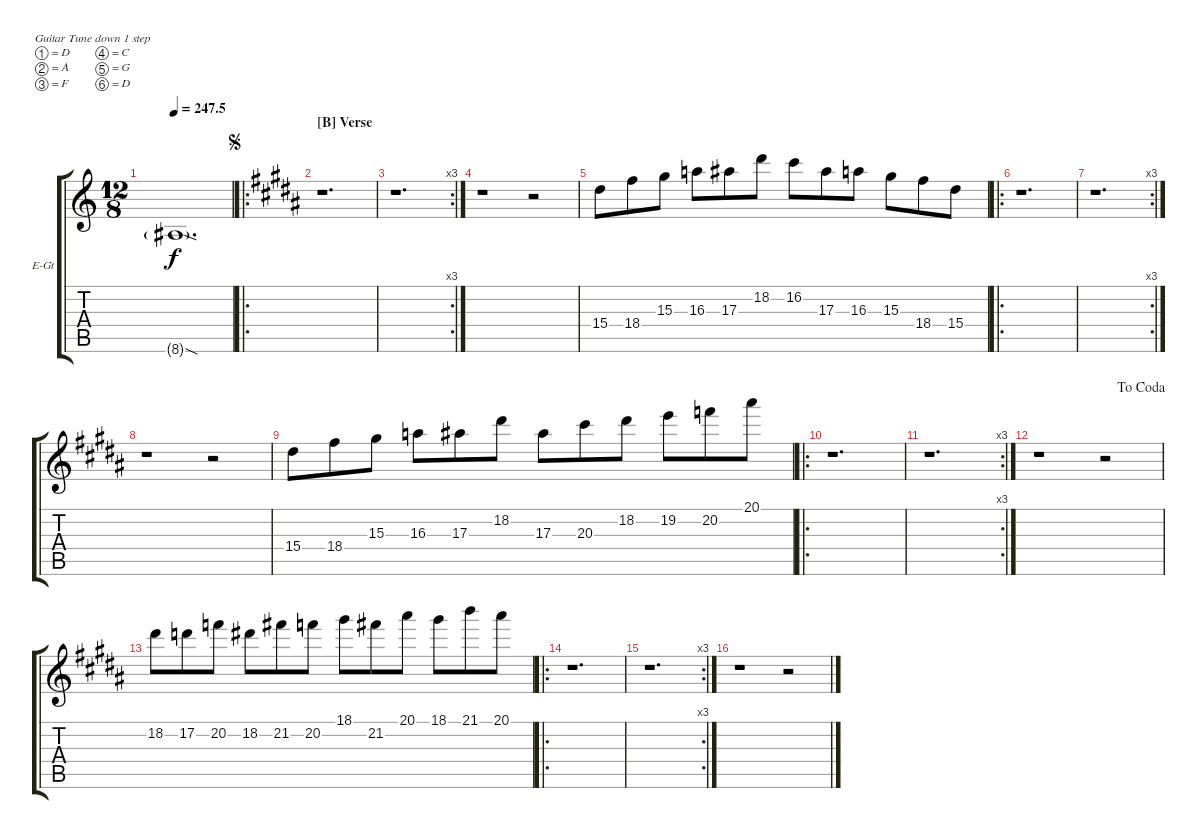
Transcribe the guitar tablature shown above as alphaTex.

\bracketExtendMode groupsimilarinstruments
\firstSystemTrackNameOrientation horizontal
\otherSystemsTrackNameOrientation horizontal
\track ("Distortion Guitar" "E-Gt") {instrument acousticgrandpiano}
\staff {score tabs}
\tuning (D4 A3 F3 C3 G2 D2)
\displaytranspose 12
\ts (12 8)
\tempo
247.5
\accidentals auto
\clef g2
\ottava regular
\simile none
\ks aminor
8.6{sod g}.1{d dy f} |
\ro
\section ("B" "Verse")
\jump segno
\ks g#minor
r.1{d} |
\rc 3
r.1{d} |
r.1 r.2 |
15.4.8 18.4.8 15.3.8 16.3.8 17.3.8 18.2.8 16.2.8 17.3.8 16.3.8 15.3.8 18.4.8 15.4.8 |
\ro
r.1{d} |
\rc 3
r.1{d} |
r.1 r.2 |
15.4.8 18.4.8 15.3.8 16.3.8 17.3.8 18.2.8 17.3.8 20.3.8 18.2.8 19.2.8 20.2.8 20.1.8 |
\ro
r.1{d} |
\rc 3
r.1{d} |
\jump dacoda
r.1 r.2 |
18.2.8 17.2.8 20.2.8 18.2.8 21.2.8 20.2.8 18.1.8 21.2.8 20.1.8 18.1.8 21.1.8 20.1.8 |
\ro
r.1{d} |
\rc 3
r.1{d} |
r.1 r.2
